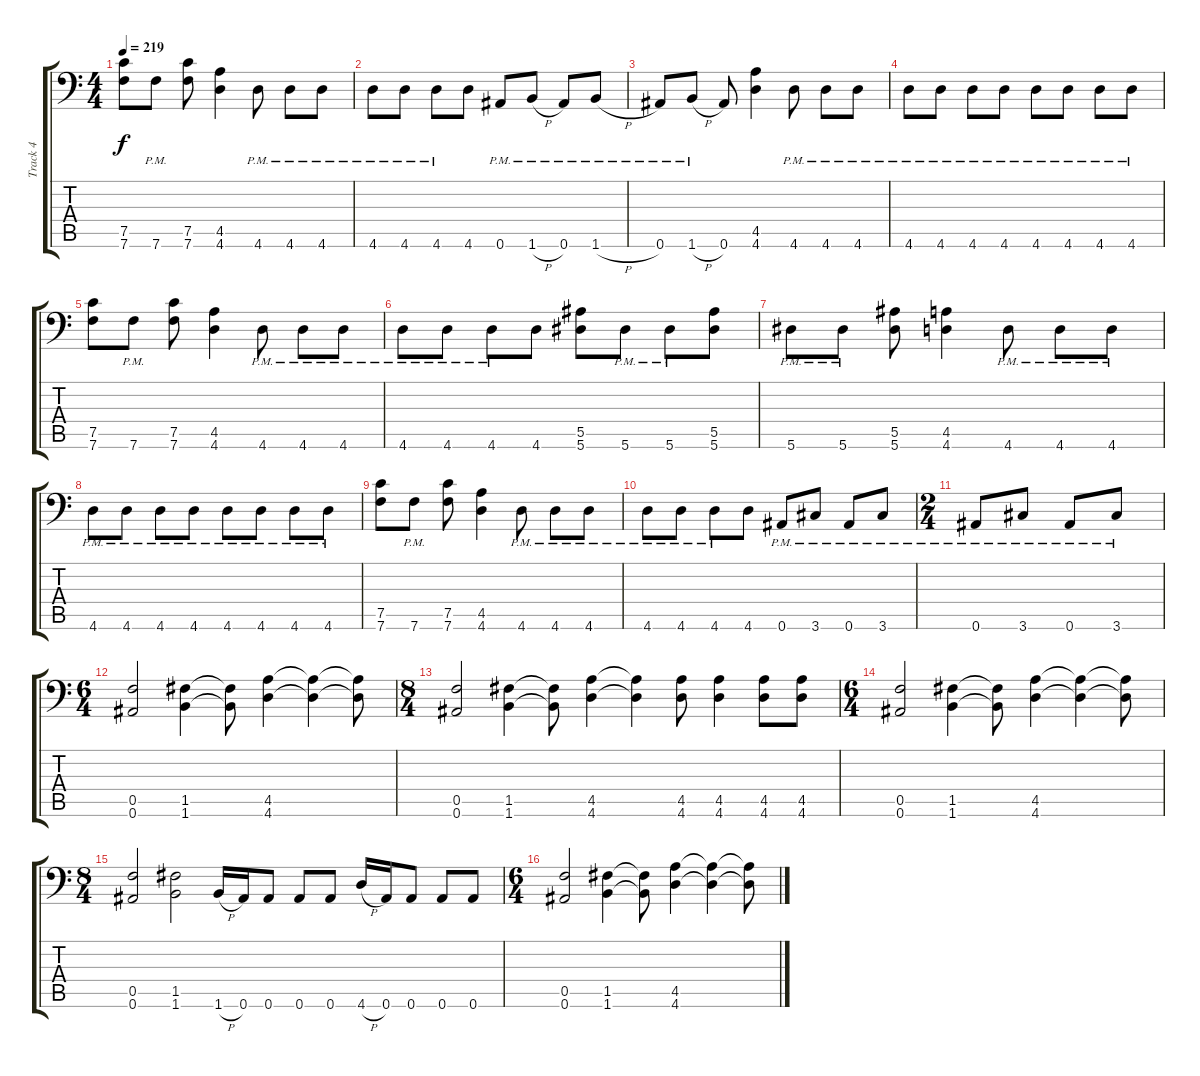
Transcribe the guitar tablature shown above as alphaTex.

\track ("Track 4" "Track 4") {instrument electricbassfinger}
\staff {score tabs}
\tuning (C4 G3 Eb3 Bb2 F2 Bb1) {hide}
\ts (4 4)
\tempo 219
\clef f4
\ks c
(7.5 7.6).8{dy f} 7.6{pm}.8 (7.5 7.6).8 (4.5 4.6).4 4.6{pm}.8 4.6{pm}.8 4.6{pm}.8 |
4.6{pm}.8 4.6{pm}.8 4.6{pm}.8 4.6.8 0.6{pm}.8 1.6{h pm}.8 0.6{pm}.8 1.6{h pm}.8 |
0.6{pm}.8 1.6{h pm}.8 0.6.8 (4.5 4.6).4 4.6{pm}.8 4.6{pm}.8 4.6{pm}.8 |
4.6{pm}.8 4.6{pm}.8 4.6{pm}.8 4.6{pm}.8 4.6{pm}.8 4.6{pm}.8 4.6{pm}.8 4.6{pm}.8 |
(7.5 7.6).8 7.6{pm}.8 (7.5 7.6).8 (4.5 4.6).4 4.6{pm}.8 4.6{pm}.8 4.6{pm}.8 |
4.6{pm}.8 4.6{pm}.8 4.6{pm}.8 4.6.8 (5.5 5.6).8 5.6{pm}.8 5.6{pm}.8 (5.5 5.6).8 |
5.6{pm}.8 5.6{pm}.8 (5.5 5.6).8 (4.5 4.6).4 4.6{pm}.8 4.6{pm}.8 4.6{pm}.8 |
4.6{pm}.8 4.6{pm}.8 4.6{pm}.8 4.6{pm}.8 4.6{pm}.8 4.6{pm}.8 4.6{pm}.8 4.6{pm}.8 |
(7.5 7.6).8 7.6{pm}.8 (7.5 7.6).8 (4.5 4.6).4 4.6{pm}.8 4.6{pm}.8 4.6{pm}.8 |
4.6{pm}.8 4.6{pm}.8 4.6{pm}.8 4.6.8 0.6{pm}.8 3.6{pm}.8 0.6{pm}.8 3.6{pm}.8 |
\ts (2 4)
0.6{pm}.8 3.6{pm}.8 0.6{pm}.8 3.6{pm}.8 |
\ts (6 4)
(0.5 0.6).2 (1.5 1.6).4 (1.5{t} 1.6{t}).8 (4.5 4.6).4 (4.5{t} 4.6{t}).4 (4.5{t} 4.6{t}).8 |
\ts (8 4)
(0.5 0.6).2 (1.5 1.6).4 (1.5{t} 1.6{t}).8 (4.5 4.6).4 (4.5{t} 4.6{t}).4 (4.5 4.6).8 (4.5 4.6).4 (4.5 4.6).8 (4.5 4.6).8 |
\ts (6 4)
(0.5 0.6).2 (1.5 1.6).4 (1.5{t} 1.6{t}).8 (4.5 4.6).4 (4.5{t} 4.6{t}).4 (4.5{t} 4.6{t}).8 |
\ts (8 4)
(0.5 0.6).2 (1.5 1.6).2 1.6{h}.16 0.6.16 0.6.8 0.6.8 0.6.8 4.6{h}.16 0.6.16 0.6.8 0.6.8 0.6.8 |
\ts (6 4)
(0.5 0.6).2 (1.5 1.6).4 (1.5{t} 1.6{t}).8 (4.5 4.6).4 (4.5{t} 4.6{t}).4 (4.5{t} 4.6{t}).8
